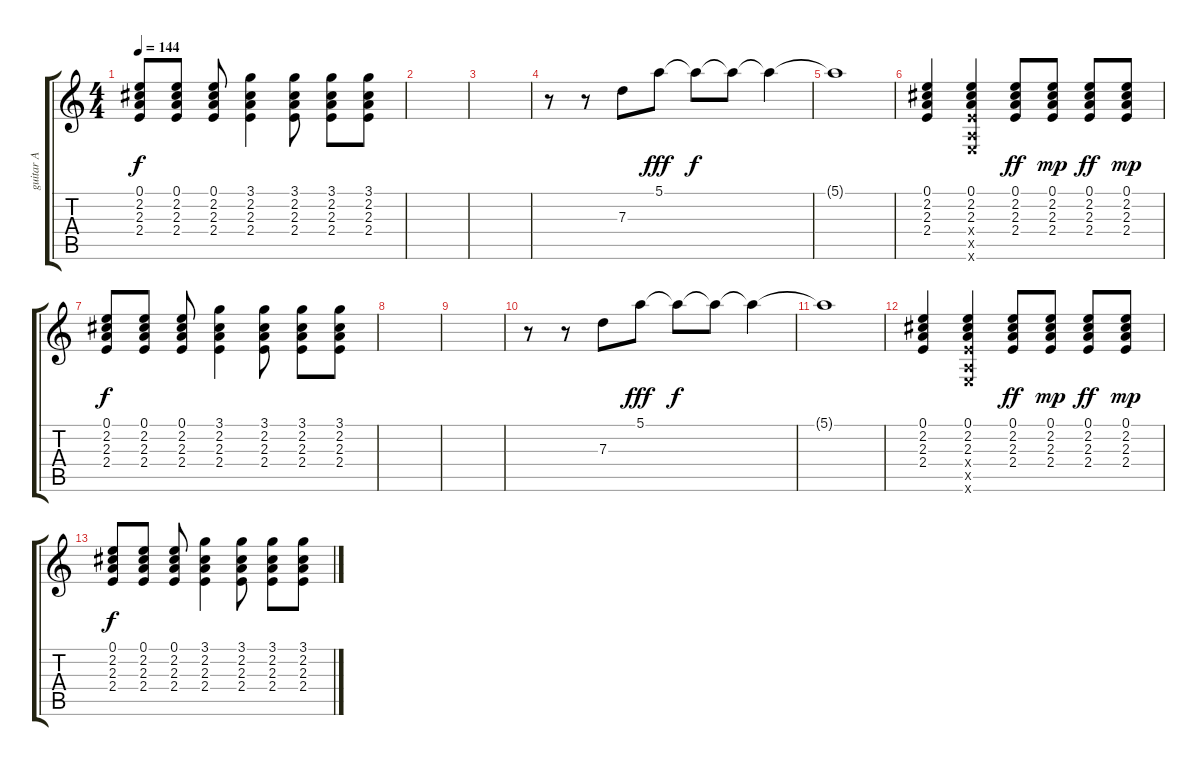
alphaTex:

\track ("guitar A" "guitar A") {instrument electricguitarjazz}
\staff {score tabs}
\tuning (E4 B3 G3 D3 A2 E2) {hide}
\ts (4 4)
\tempo 144
\clef g2
\ks c
(0.1 2.2 2.3 2.4).8{dy f} (0.1 2.2 2.3 2.4).8 (0.1 2.2 2.3 2.4).8 (3.1 2.2 2.3 2.4).4 (3.1 2.2 2.3 2.4).8 (3.1 2.2 2.3 2.4).8 (3.1 2.2 2.3 2.4).8 |
|
|
r.8 r.8 7.3.8{instrument electricguitarjazz} 5.1.8{dy fff} 5.1{t}.8{dy f} 5.1{t}.8 5.1{t}.4 |
5.1{t}.1 |
(0.1 2.2 2.3 2.4).4{volume 11 instrument acousticguitarsteel} (0.1 2.2 2.3 2.4{x} 0.5{x} 0.6{x}).4 (0.1 2.2 2.3 2.4).8{dy ff} (0.1 2.2 2.3 2.4).8{dy mp} (0.1 2.2 2.3 2.4).8{dy ff} (0.1 2.2 2.3 2.4).8{dy mp} |
(0.1 2.2 2.3 2.4).8{dy f} (0.1 2.2 2.3 2.4).8 (0.1 2.2 2.3 2.4).8 (3.1 2.2 2.3 2.4).4 (3.1 2.2 2.3 2.4).8 (3.1 2.2 2.3 2.4).8 (3.1 2.2 2.3 2.4).8 |
|
|
r.8 r.8 7.3.8{instrument electricguitarjazz} 5.1.8{dy fff} 5.1{t}.8{dy f} 5.1{t}.8 5.1{t}.4 |
5.1{t}.1 |
(0.1 2.2 2.3 2.4).4{volume 11 instrument acousticguitarsteel} (0.1 2.2 2.3 2.4{x} 0.5{x} 0.6{x}).4 (0.1 2.2 2.3 2.4).8{dy ff} (0.1 2.2 2.3 2.4).8{dy mp} (0.1 2.2 2.3 2.4).8{dy ff} (0.1 2.2 2.3 2.4).8{dy mp} |
(0.1 2.2 2.3 2.4).8{dy f} (0.1 2.2 2.3 2.4).8 (0.1 2.2 2.3 2.4).8 (3.1 2.2 2.3 2.4).4 (3.1 2.2 2.3 2.4).8 (3.1 2.2 2.3 2.4).8 (3.1 2.2 2.3 2.4).8
